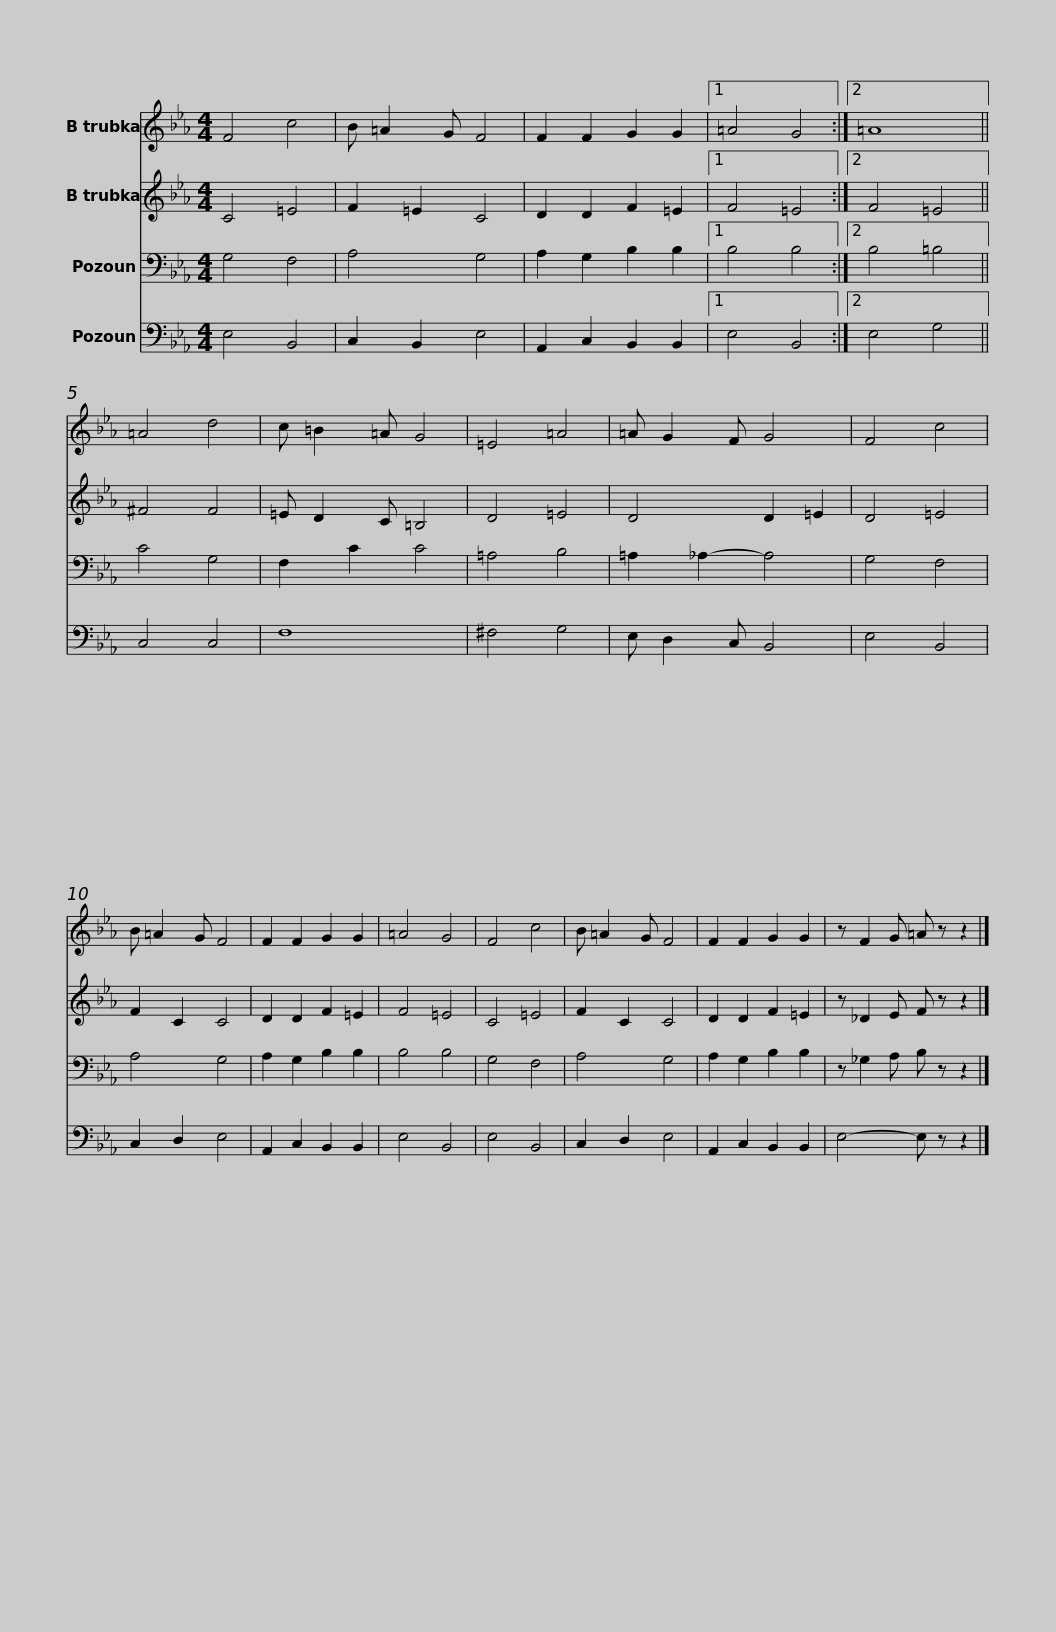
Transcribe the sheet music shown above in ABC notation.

X:1
%%score 1 2 3 4
L:1/8
M:4/4
I:linebreak $
K:Eb
V:1 treble transpose=-2
V:2 treble transpose=-2
V:3 bass
V:4 bass
V:1
[K:Eb] F4 c4 | B =A2 G F4 | F2 F2 G2 G2 |1 =A4 G4 :|2 =A8 || %5
 =A4 d4 |$ c =B2 =A G4 | =E4 =A4 | =A G2 F G4 | F4 c4 | %10
 B =A2 G F4 | F2 F2 G2 G2 | =A4 G4 |$ F4 c4 | B =A2 G F4 | %15
 F2 F2 G2 G2 | z F2 G =A z z2 |] %17
V:2
[K:Eb] C4 =E4 | F2 =E2 C4 | D2 D2 F2 =E2 |1 F4 =E4 :|2 F4 =E4 || %5
 ^F4 F4 |$ =E D2 C =B,4 | D4 =E4 | D4 D2 =E2 | D4 =E4 | %10
 F2 C2 C4 | D2 D2 F2 =E2 | F4 =E4 |$ C4 =E4 | F2 C2 C4 | %15
 D2 D2 F2 =E2 | z _D2 E F z z2 |] %17
V:3
 G,4 F,4 | A,4 G,4 | A,2 G,2 B,2 B,2 |1 B,4 B,4 :|2 B,4 =B,4 || %5
 C4 G,4 |$ F,2 C2 C4 | =A,4 B,4 | =A,2 _A,2- A,4 | G,4 F,4 | %10
 A,4 G,4 | A,2 G,2 B,2 B,2 | B,4 B,4 |$ G,4 F,4 | A,4 G,4 | %15
 A,2 G,2 B,2 B,2 | z _G,2 A, B, z z2 |] %17
V:4
 E,4 B,,4 | C,2 B,,2 E,4 | A,,2 C,2 B,,2 B,,2 |1 E,4 B,,4 :|2 E,4 G,4 || %5
 C,4 C,4 |$ F,8 | ^F,4 G,4 | E, D,2 C, B,,4 | E,4 B,,4 | %10
 C,2 D,2 E,4 | A,,2 C,2 B,,2 B,,2 | E,4 B,,4 |$ E,4 B,,4 | C,2 D,2 E,4 | %15
 A,,2 C,2 B,,2 B,,2 | E,4- E, z z2 |] %17
